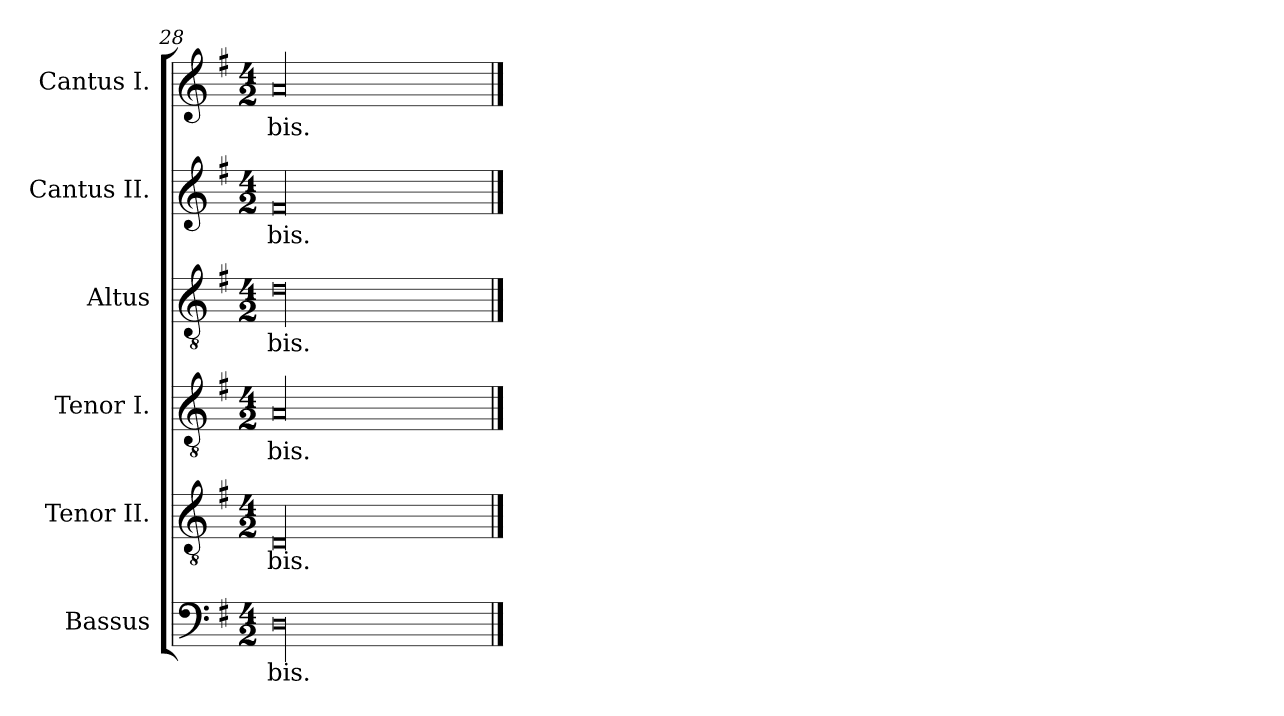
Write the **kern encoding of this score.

**kern	**text	**kern	**text	**kern	**text	**kern	**text	**kern	**text	**kern	**text
*part6	*part6	*part5	*part5	*part4	*part4	*part3	*part3	*part2	*part2	*part1	*part1
*staff6	*staff6	*staff5	*staff5	*staff4	*staff4	*staff3	*staff3	*staff2	*staff2	*staff1	*staff1
*I"Bassus	*	*I"Tenor II.	*	*I"Tenor I.	*	*I"Altus	*	*I"Cantus II.	*	*I"Cantus I.	*
*I'B.	*	*I'T. II.	*	*I'T. I.	*	*I'A.	*	*I'C. II	*	*I'C. I	*
*clefF4	*	*clefGv2	*	*clefGv2	*	*clefGv2	*	*clefG2	*	*clefG2	*
*	*	*ITrd7c12	*	*ITrd7c12	*	*ITrd7c12	*	*	*	*	*
*k[f#]	*	*k[f#]	*	*k[f#]	*	*k[f#]	*	*k[f#]	*	*k[f#]	*
*G:	*	*G:	*	*G:	*	*G:	*	*G:	*	*G:	*
*M4/2	*	*M4/2	*	*M4/2	*	*M4/2	*	*M4/2	*	*M4/2	*
=28	=28	=28	=28	=28	=28	=28	=28	=28	=28	=28	=28
!	!LO:LY:b:color=#000000	!	!	!	!	!	!	!	!	!	!
!	!	!	!LO:LY:b:color=#000000	!	!	!	!	!	!	!	!
!	!	!	!	!	!LO:LY:b:color=#000000	!	!	!	!	!	!
!	!	!	!	!	!	!	!LO:LY:b:color=#000000	!	!	!	!
!	!	!	!	!	!	!	!	!	!LO:LY:b:color=#000000	!	!
!	!	!	!	!	!	!	!	!	!	!	!LO:LY:b:color=#000000
00Di	-bis.	00DDi	-bis.	00AAi	-bis.	00Di	-bis.	00f#i	-bis.	00ai	-bis.
==	==	==	==	==	==	==	==	==	==	==	==
*-	*-	*-	*-	*-	*-	*-	*-	*-	*-	*-	*-
